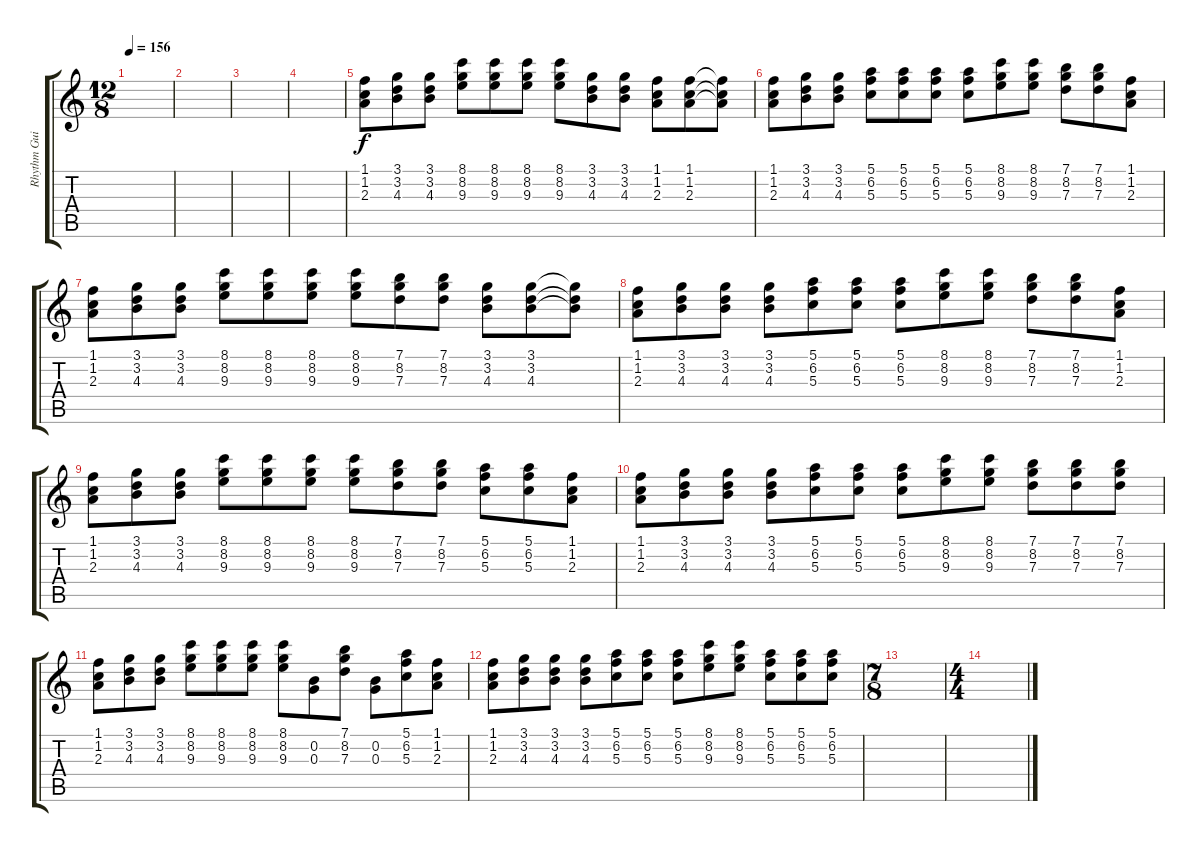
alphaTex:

\track ("Rhythm Guitar During Solo" "Rhythm Gui") {instrument overdrivenguitar}
\staff {score tabs}
\tuning (E4 B3 G3 D3 A2 E2) {hide}
\ts (12 8)
\tempo 156
\clef g2
\ks c
|
|
|
|
(1.1 1.2 2.3).8{volume 8} (3.1 3.2 4.3).8 (3.1 3.2 4.3).8 (8.1 8.2 9.3).8 (8.1 8.2 9.3).8 (8.1 8.2 9.3).8 (8.1 8.2 9.3).8 (3.1 3.2 4.3).8 (3.1 3.2 4.3).8 (1.1 1.2 2.3).8 (1.1 1.2 2.3).8 (1.1{t} 1.2{t} 2.3{t}).8 |
(1.1 1.2 2.3).8 (3.1 3.2 4.3).8 (3.1 3.2 4.3).8 (5.1 6.2 5.3).8 (5.1 6.2 5.3).8 (5.1 6.2 5.3).8 (5.1 6.2 5.3).8 (8.1 8.2 9.3).8 (8.1 8.2 9.3).8 (7.1 8.2 7.3).8 (7.1 8.2 7.3).8 (1.1 1.2 2.3).8 |
(1.1 1.2 2.3).8 (3.1 3.2 4.3).8 (3.1 3.2 4.3).8 (8.1 8.2 9.3).8 (8.1 8.2 9.3).8 (8.1 8.2 9.3).8 (8.1 8.2 9.3).8 (7.1 8.2 7.3).8 (7.1 8.2 7.3).8 (3.1 3.2 4.3).8 (3.1 3.2 4.3).8 (3.1{t} 3.2{t} 4.3{t}).8 |
(1.1 1.2 2.3).8 (3.1 3.2 4.3).8 (3.1 3.2 4.3).8 (3.1 3.2 4.3).8 (5.1 6.2 5.3).8 (5.1 6.2 5.3).8 (5.1 6.2 5.3).8 (8.1 8.2 9.3).8 (8.1 8.2 9.3).8 (7.1 8.2 7.3).8 (7.1 8.2 7.3).8 (1.1 1.2 2.3).8 |
(1.1 1.2 2.3).8 (3.1 3.2 4.3).8 (3.1 3.2 4.3).8 (8.1 8.2 9.3).8 (8.1 8.2 9.3).8 (8.1 8.2 9.3).8 (8.1 8.2 9.3).8 (7.1 8.2 7.3).8 (7.1 8.2 7.3).8 (5.1 6.2 5.3).8 (5.1 6.2 5.3).8 (1.1 1.2 2.3).8 |
(1.1 1.2 2.3).8 (3.1 3.2 4.3).8 (3.1 3.2 4.3).8 (3.1 3.2 4.3).8 (5.1 6.2 5.3).8 (5.1 6.2 5.3).8 (5.1 6.2 5.3).8 (8.1 8.2 9.3).8 (8.1 8.2 9.3).8 (7.1 8.2 7.3).8 (7.1 8.2 7.3).8 (7.1 8.2 7.3).8 |
(1.1 1.2 2.3).8 (3.1 3.2 4.3).8 (3.1 3.2 4.3).8 (8.1 8.2 9.3).8 (8.1 8.2 9.3).8 (8.1 8.2 9.3).8 (8.1 8.2 9.3).8 (0.2 0.3).8 (7.1 8.2 7.3).8 (0.2 0.3).8 (5.1 6.2 5.3).8 (1.1 1.2 2.3).8 |
(1.1 1.2 2.3).8 (3.1 3.2 4.3).8 (3.1 3.2 4.3).8 (3.1 3.2 4.3).8 (5.1 6.2 5.3).8 (5.1 6.2 5.3).8 (5.1 6.2 5.3).8 (8.1 8.2 9.3).8 (8.1 8.2 9.3).8 (5.1 6.2 5.3).8 (5.1 6.2 5.3).8 (5.1 6.2 5.3).8 |
\ts (7 8)
|
\ts (4 4)
